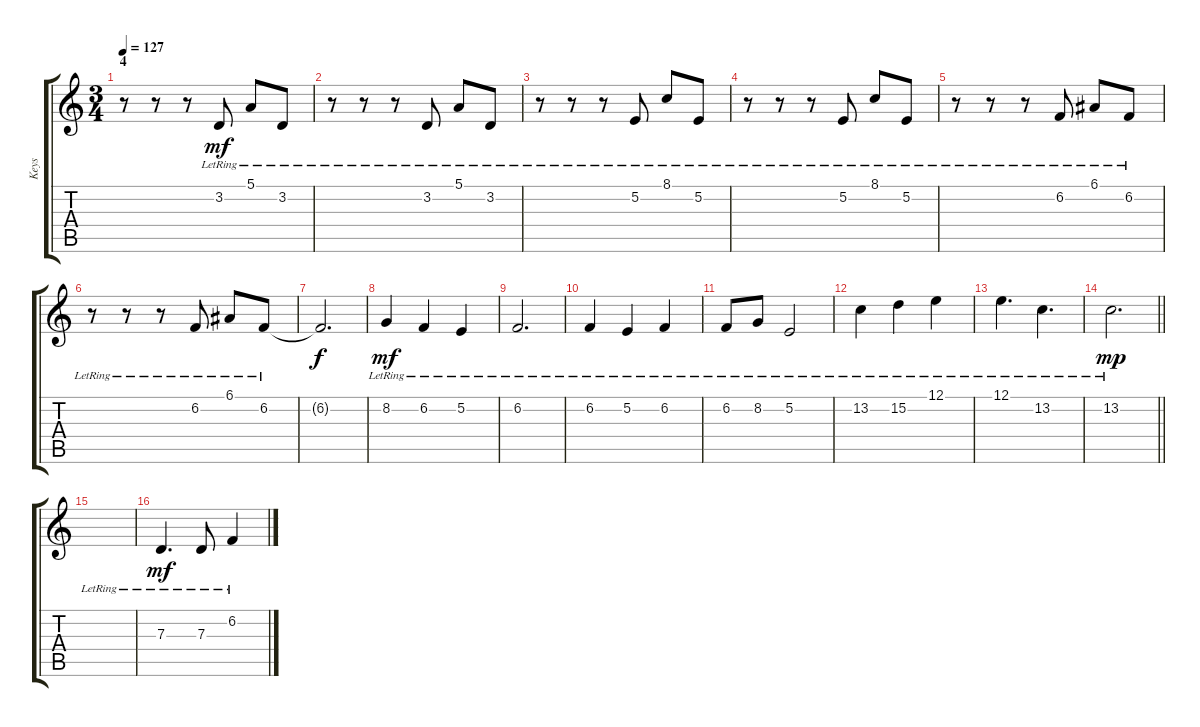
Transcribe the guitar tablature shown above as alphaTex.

\track ("Keys" "Keys") {instrument acousticgrandpiano}
\staff {score tabs}
\tuning (E4 B3 G3 D3 A2 E2) {hide}
\ts (3 4)
\section ("" "4")
\tempo 127
\clef g2
\ks c
r.8{dy ff} r.8 r.8 3.2{lr}.8{dy mf} 5.1{lr}.8 3.2{lr}.8 |
r.8 r.8 r.8 3.2{lr}.8 5.1{lr}.8 3.2{lr}.8 |
r.8 r.8 r.8 5.2{lr}.8 8.1{lr}.8 5.2{lr}.8 |
r.8 r.8 r.8 5.2{lr}.8 8.1{lr}.8 5.2{lr}.8 |
r.8 r.8 r.8 6.2{lr}.8 6.1{lr}.8 6.2{lr}.8 |
r.8 r.8 r.8 6.2{lr}.8 6.1{lr}.8 6.2{lr}.8 |
6.2{t}.2{d dy f} |
8.2{lr}.4{dy mf} 6.2{lr}.4 5.2{lr}.4 |
6.2{lr}.2{d} |
6.2{lr}.4 5.2{lr}.4 6.2{lr}.4 |
6.2{lr}.8 8.2{lr}.8 5.2{lr}.2 |
13.2{lr}.4 15.2{lr}.4 12.1{lr}.4 |
12.1{lr}.4{d} 13.2{lr}.4{d} |
\barLineRight lightlight
13.2{lr}.2{d dy mp} |
\section ("" "")
|
7.3{lr}.4{d dy mf} 7.3{lr}.8 6.2{lr}.4
